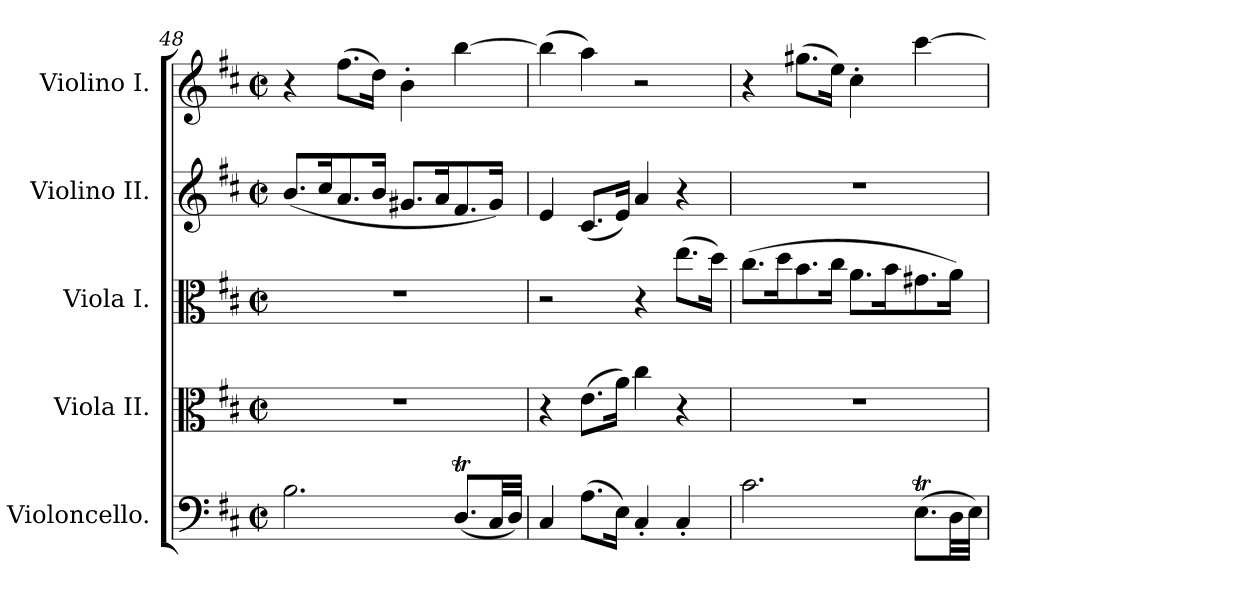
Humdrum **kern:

**kern	**kern	**kern	**kern	**kern
*part5	*part4	*part3	*part2	*part1
*staff5	*staff4	*staff3	*staff2	*staff1
*I"Violoncello.	*I"Viola II.	*I"Viola I.	*I"Violino II.	*I"Violino I.
*I'Vc	*I'Vla	*I'Vla	*I'Vln	*I'Vln
!!LO:LB:g=z
*clefF4	*clefC3	*clefC3	*clefG2	*clefG2
*k[f#c#]	*k[f#c#]	*k[f#c#]	*k[f#c#]	*k[f#c#]
*M2/2	*M2/2	*M2/2	*M2/2	*M2/2
*met(c|)	*met(c|)	*met(c|)	*met(c|)	*met(c|)
=48	=48	=48	=48	=48
2.B\	1r	1r	(<8.b/L	4r
.	.	.	16cc#/K	.
.	.	.	8.a/	(>8.ff#\L
.	.	.	16b/Jk	16dd\Jk)
.	.	.	8.g#X/L	4b'\
.	.	.	16a/K	.
(<8.DT/L	.	.	8.f#/	[4bb\
32C#/LL	.	.	16g#/Jk)	.
32D/JJJ)	.	.	.	.
=49	=49	=49	=49	=49
4C#/	4r	2r	4e/	(>4bb\]
(>8.A\L	(>8.e\L	.	(<8.c#/L	4aa\)
16E\Jk)	16a\Jk)	.	16e/Jk)	.
4C#'/	4cc#\	4r	4a/	2r
4C#'/	4r	(>8.ee\L	4r	.
.	.	16dd\Jk)	.	.
=50	=50	=50	=50	=50
2.c#\	1r	(>8.cc#\L	1r	4r
.	.	16dd\K	.	.
.	.	8.b\	.	(>8.gg#X\L
.	.	16cc#\Jk	.	16ee\Jk)
.	.	8.a\L	.	4cc#'\
.	.	16b\K	.	.
(>8.ET\L	.	8.g#X\	.	[4ccc#\
32D\LL	.	16a\Jk)	.	.
32E\JJJ)	.	.	.	.
=	=	=	=	=
*-	*-	*-	*-	*-
